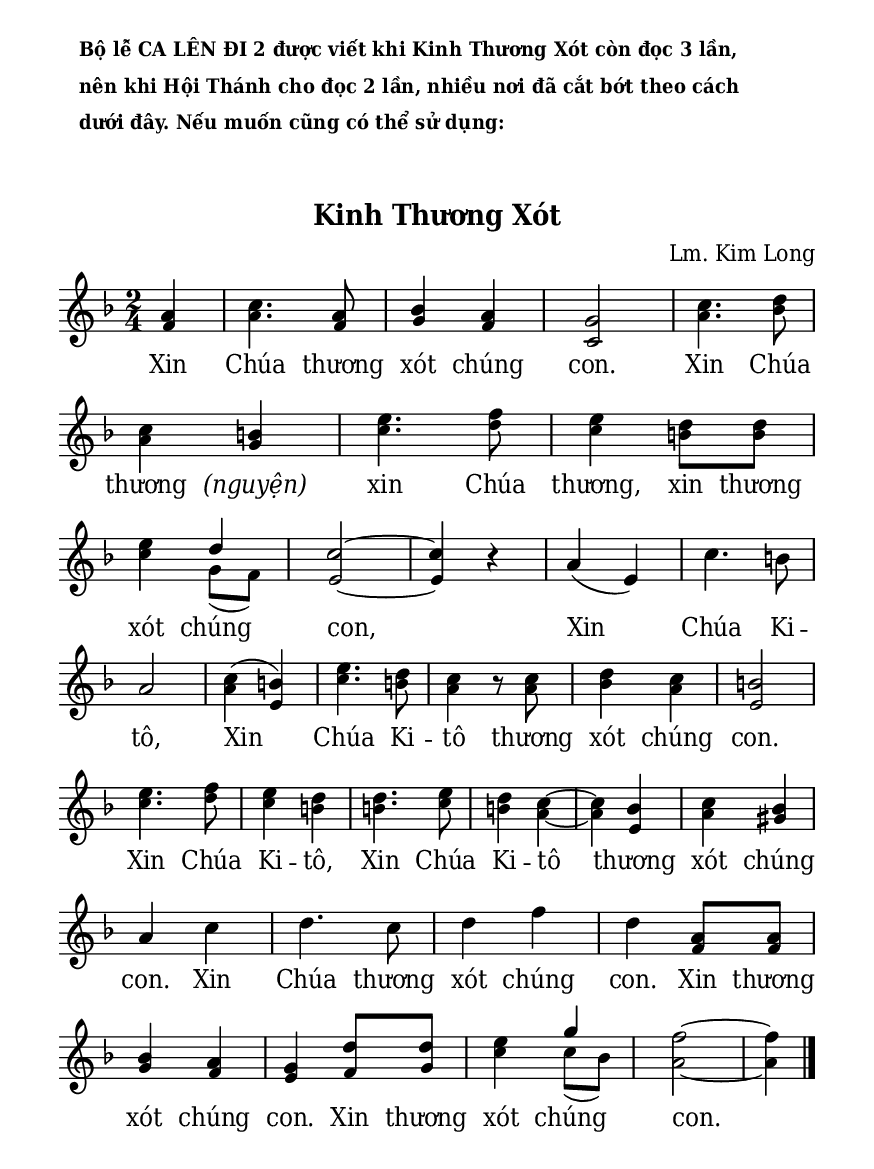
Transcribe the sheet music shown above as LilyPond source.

% Cài đặt chung\
\version "2.22.1"
\include "english.ly"

\header {
  subsubtitle = \markup { \huge \bold "Kinh Thương Xót" }
  subtitle = \markup {
    \column {
      \left-align {
        \line {
          \small \bold "Bộ lễ CA LÊN ĐI 2 được viết khi Kinh Thương Xót còn đọc 3 lần,"
        }
        \line {
          \small \bold "nên khi Hội Thánh cho đọc 2 lần, nhiều nơi đã cắt bớt theo cách"
        }
        \line {
          \small \bold "dưới đây. Nếu muốn cũng có thể sử dụng:"
        }
        \null \null
      }
    }
    \null \null \null \null \null \null \null \null \null
  }
  composer = "Lm. Kim Long"
  %arranger = " "
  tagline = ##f
}

% Nhạc phiên khúc
nhacPhienKhucSop = \relative c'' {
  \partial 4 a4 |
  c4. a8 |
  bf4 a |
  g2 |
  c4. d8 |
  c4 b! |
  e4. f8 |
  e4 d8 d |
  e4 d |
  c2 ~ |
  c4 r |
  a (e) |
  c'4. b!8 |
  a2 |
  c4 (b!) |
  e4. d8 |
  c4 r8 c |
  d4 c |
  b!2 |
  e4. f8 |
  e4 d |
  d4. e8 |
  d4 c ~ |
  c bf4 |
  c bf |
  a c d4. c8 |
  d4 f |
  d a8 a |
  bf4 a |
  g d'8 d |
  e4 g |
  f2 ~ |
  f4 \bar "|."
}

nhacPhienKhucAlto = \relative c' {
  f4 |
  a4. f8 |
  g4 f |
  c2 |
  a'4. bf8 |
  a4 g |
  c4. d8 |
  c4 b!8 b |
  c4 g8 (f) |
  e2 ~ |
  e4 r |
  a4 (e) |
  c'4. b!8 |
  a2 |
  a4 (e) |
  c'4. b!8 |
  a4 r8 a |
  bf4 a |
  e2 |
  c'4. d8 |
  c4 b! |
  b!4. c8 |
  b!4 a ~ |
  a e |
  a gs |
  a c |
  d4. c8 |
  d4 f |
  d f,8 f |
  g4 f |
  e f8 g |
  c4 c8 (bf) |
  a2 ~ |
  a4
}

% Lời phiên khúc
loiPhienKhucSop = \lyrics {
  Xin Chúa thương xót chúng con.
  Xin Chúa thương
  \markup { \italic "(nguyện)" }
  xin Chúa thương, xin thương xót chúng con,
  Xin Chúa Ki -- tô, Xin Chúa Ki -- tô thương xót chúng con.
  Xin Chúa Ki -- tô, Xin Chúa Ki -- tô thương xót chúng con.
  Xin Chúa thương xót chúng con.
  Xin thương xót chúng con.
  Xin thương xót chúng con.
}

% Dàn trang
\paper {
  #(set-paper-size "a5")
  top-margin = 10\mm
  bottom-margin = 10\mm
  left-margin = 10\mm
  right-margin = 10\mm
  indent = #0
  #(define fonts
	 (make-pango-font-tree "Deja Vu Serif Condensed"
	 		       "Deja Vu Serif Condensed"
			       "Deja Vu Serif Condensed"
			       (/ 20 20)))
  print-page-number = ##f
}

TongNhip = {
  \key f \major \time 2/4
  \set Timing.beamExceptions = #'()
  \set Timing.baseMoment = #(ly:make-moment 1/4)
}

% Đổi kích thước nốt cho bè phụ
notBePhu =
#(define-music-function (font-size music) (number? ly:music?)
   (for-some-music
     (lambda (m)
       (if (music-is-of-type? m 'rhythmic-event)
           (begin
             (set! (ly:music-property m 'tweaks)
                   (cons `(font-size . ,font-size)
                         (ly:music-property m 'tweaks)))
             #t)
           #f))
     music)
   music)

\score {
  \new ChoirStaff <<
    \new Staff \with {
        \consists "Merge_rests_engraver"
        printPartCombineTexts = ##f
      }
      <<
      \new Voice \TongNhip \partCombine 
        \nhacPhienKhucSop
        \notBePhu -1 { \nhacPhienKhucAlto }
      \new NullVoice = beSop \nhacPhienKhucSop
      \new Lyrics \lyricsto beSop \loiPhienKhucSop
      >>
  >>
  \layout {
    \override Lyrics.LyricSpace.minimum-distance = #1.5
    \override LyricHyphen.minimum-distance = #2
    \override Score.BarNumber.break-visibility = ##(#f #f #f)
    \override Score.SpacingSpanner.uniform-stretching = ##t
  } 
}
